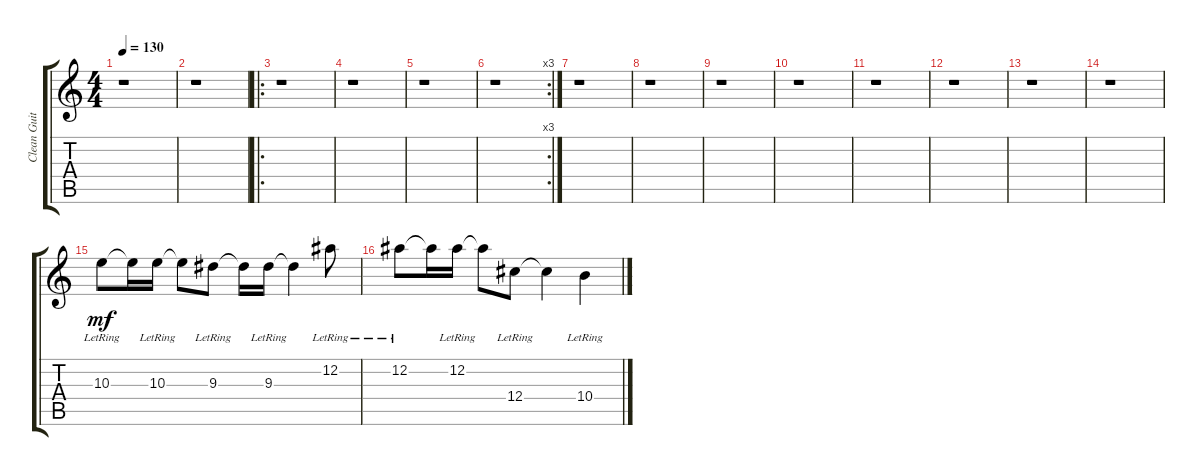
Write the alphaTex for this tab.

\track ("Clean Guitar" "Clean Guit") {instrument electricguitarclean}
\staff {score tabs}
\tuning (Eb4 Bb3 Gb3 Db3 Ab2 Eb2) {hide}
\ts (4 4)
\tempo 130
\clef g2
\ks c
r.1{dy mp} |
r.1 |
\ro
r.1 |
r.1 |
r.1 |
\rc 3
r.1 |
r.1 |
r.1 |
r.1 |
r.1 |
r.1 |
r.1 |
r.1 |
r.1 |
10.3{lr}.8{dy mf} 10.3{t}.16 10.3{lr}.16 10.3{t}.8 9.3{lr}.8 9.3{t}.16 9.3{lr}.16 9.3{t}.4 12.2{lr}.8 |
12.2{lr}.8 12.2{t}.16 12.2{lr}.16 12.2{t}.8 12.4{lr}.8 12.4{t}.4 10.4{lr}.4
